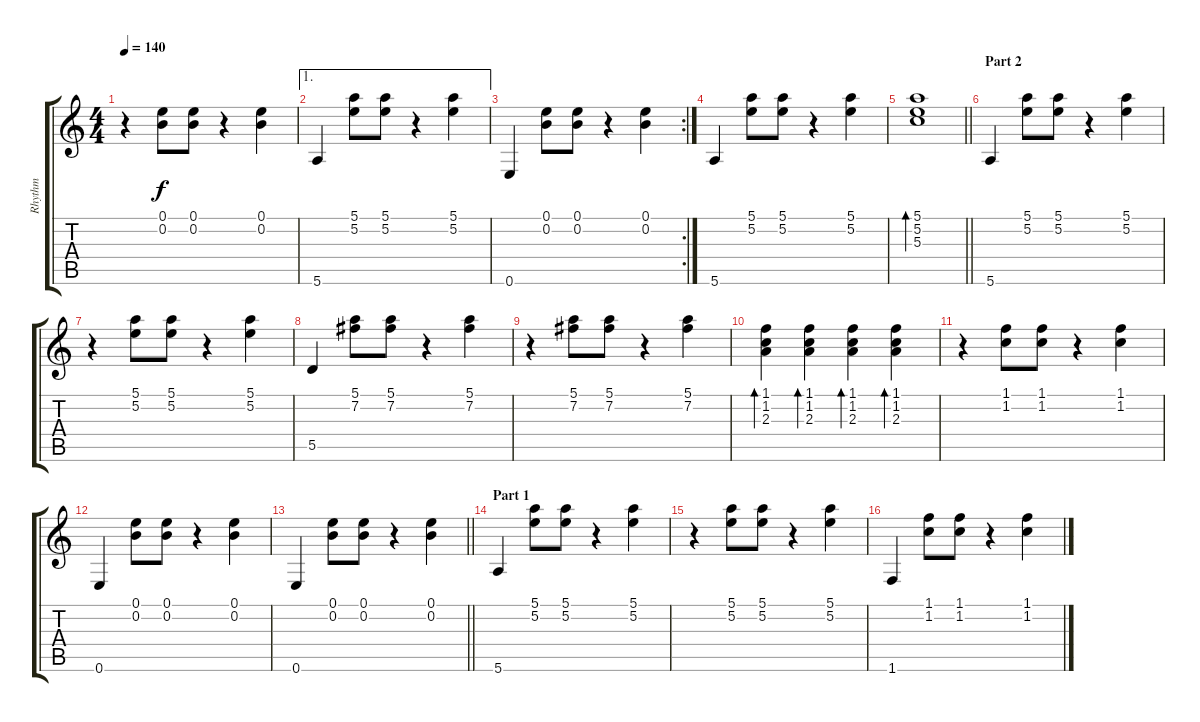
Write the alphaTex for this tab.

\track ("Rhythm" "Rhythm") {instrument electricguitarclean}
\staff {score tabs}
\tuning (E4 B3 G3 D3 A2 E2) {hide}
\ts (4 4)
\tempo 140
\clef g2
\ks c
r.4{dy f} (0.1 0.2).8 (0.1 0.2).8 r.4 (0.1 0.2).4 |
\ae 1
5.6.4 (5.1 5.2).8 (5.1 5.2).8 r.4 (5.1 5.2).4 |
\rc 2
0.6.4 (0.1 0.2).8 (0.1 0.2).8 r.4 (0.1 0.2).4 |
5.6.4 (5.1 5.2).8 (5.1 5.2).8 r.4 (5.1 5.2).4 |
\barLineRight lightlight
(5.1 5.2 5.3).1{bd 240} |
\section ("" "Part 2")
5.6.4 (5.1 5.2).8 (5.1 5.2).8 r.4 (5.1 5.2).4 |
r.4 (5.1 5.2).8 (5.1 5.2).8 r.4 (5.1 5.2).4 |
5.5.4 (5.1 7.2).8 (5.1 7.2).8 r.4 (5.1 7.2).4 |
r.4 (5.1 7.2).8 (5.1 7.2).8 r.4 (5.1 7.2).4 |
(1.1 1.2 2.3).4{bd 240} (1.1 1.2 2.3).4{bd 240} (1.1 1.2 2.3).4{bd 240} (1.1 1.2 2.3).4{bd 240} |
r.4 (1.1 1.2).8 (1.1 1.2).8 r.4 (1.1 1.2).4 |
0.6.4 (0.1 0.2).8 (0.1 0.2).8 r.4 (0.1 0.2).4 |
\barLineRight lightlight
0.6.4 (0.1 0.2).8 (0.1 0.2).8 r.4 (0.1 0.2).4 |
\section ("" "Part 1")
5.6.4 (5.1 5.2).8 (5.1 5.2).8 r.4 (5.1 5.2).4 |
r.4 (5.1 5.2).8 (5.1 5.2).8 r.4 (5.1 5.2).4 |
1.6.4 (1.1 1.2).8 (1.1 1.2).8 r.4 (1.1 1.2).4
